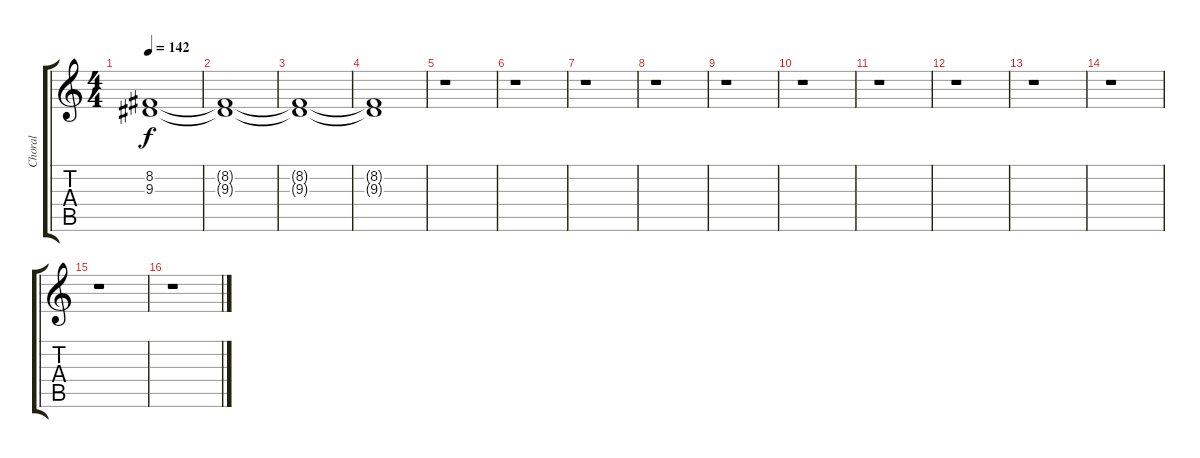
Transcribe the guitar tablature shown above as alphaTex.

\track ("Choral" "Choral") {instrument pad4choir}
\staff {score tabs}
\tuning (Eb4 Bb3 Gb3 Db3 Ab2 Eb2) {hide}
\ts (4 4)
\tempo 142
\clef g2
\ks c
(8.2 9.3).1{dy f volume 0 instrument choiraahs} |
(8.2{t} 9.3{t}).1 |
(8.2{t} 9.3{t}).1 |
(8.2{t} 9.3{t}).1 |
r.1{volume 12} |
r.1 |
r.1 |
r.1 |
r.1 |
r.1 |
r.1 |
r.1 |
r.1 |
r.1 |
r.1 |
r.1
